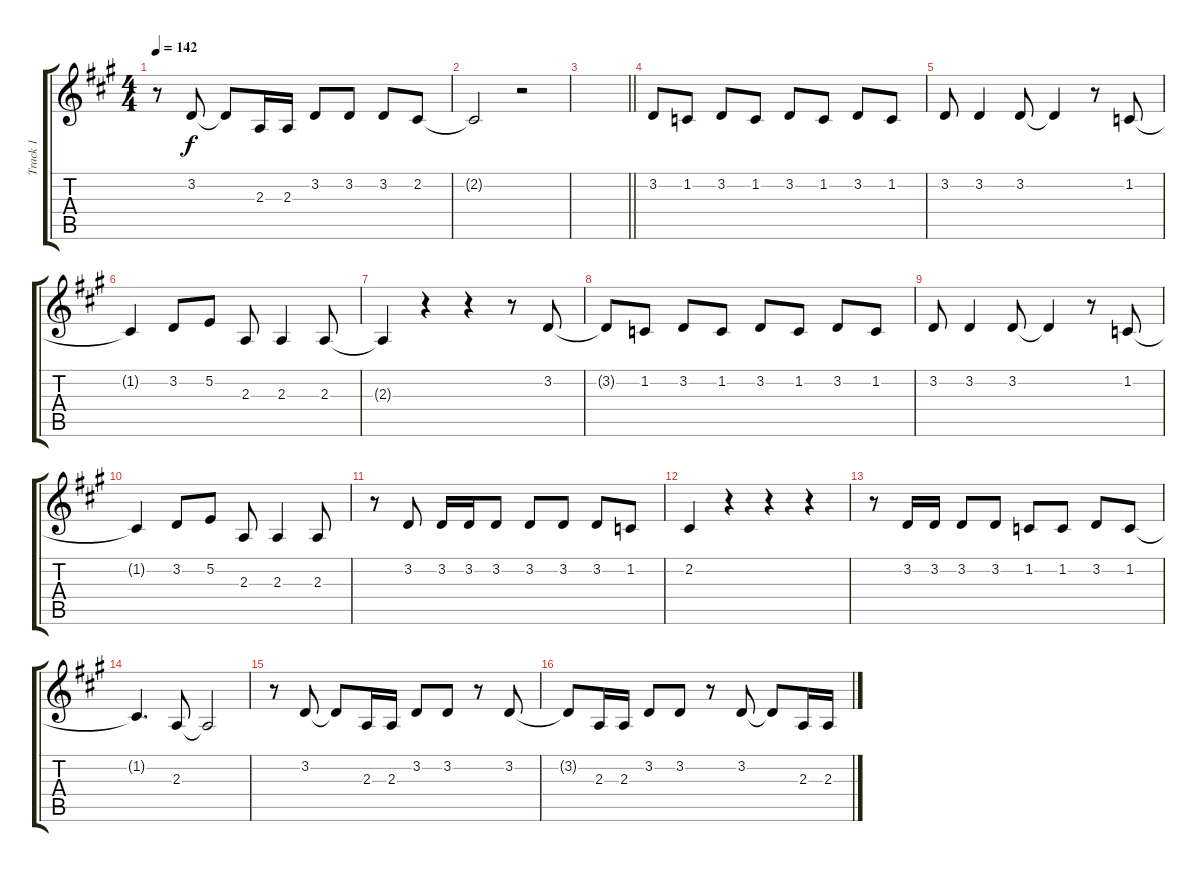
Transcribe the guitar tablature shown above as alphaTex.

\track ("Track 1" "Track 1") {instrument tenorsax}
\staff {score tabs}
\tuning (E4 B3 G3 D3 A2 E2) {hide}
\ts (4 4)
\tempo 142
\clef g2
\ks a
r.8{dy f} 3.2.8 3.2{t}.8 2.3.16 2.3.16 3.2.8 3.2.8 3.2.8 2.2.8 |
2.2{t}.2 r.2 |
\barLineRight lightlight
|
3.2.8 1.2.8 3.2.8 1.2.8 3.2.8 1.2.8 3.2.8 1.2.8 |
3.2.8 3.2.4 3.2.8 3.2{t}.4 r.8 1.2.8 |
1.2{t}.4 3.2.8 5.2.8 2.3.8 2.3.4 2.3.8 |
2.3{t}.4 r.4 r.4 r.8 3.2.8 |
3.2{t}.8 1.2.8 3.2.8 1.2.8 3.2.8 1.2.8 3.2.8 1.2.8 |
3.2.8 3.2.4 3.2.8 3.2{t}.4 r.8 1.2.8 |
1.2{t}.4 3.2.8 5.2.8 2.3.8 2.3.4 2.3.8 |
r.8 3.2.8 3.2.16 3.2.16 3.2.8 3.2.8 3.2.8 3.2.8 1.2.8 |
2.2.4 r.4 r.4 r.4 |
r.8 3.2.16 3.2.16 3.2.8 3.2.8 1.2.8 1.2.8 3.2.8 1.2.8 |
1.2{t}.4{d} 2.3.8 2.3{t}.2 |
r.8 3.2.8 3.2{t}.8 2.3.16 2.3.16 3.2.8 3.2.8 r.8 3.2.8 |
3.2{t}.8 2.3.16 2.3.16 3.2.8 3.2.8 r.8 3.2.8 3.2{t}.8 2.3.16 2.3.16
